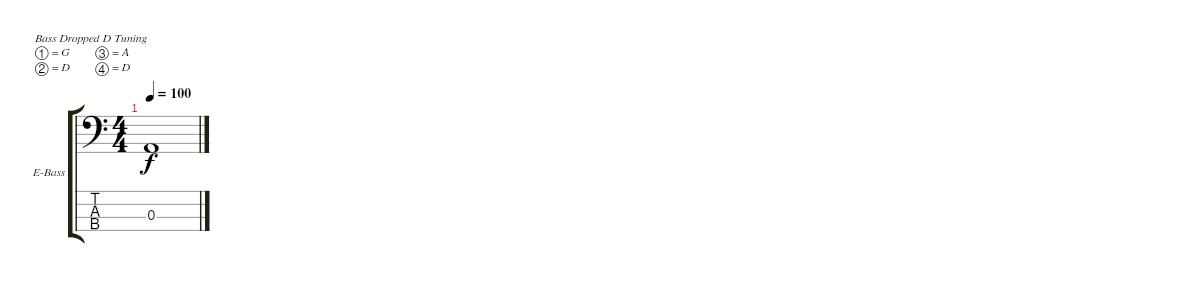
\bracketExtendMode groupsimilarinstruments
\firstSystemTrackNameOrientation horizontal
\otherSystemsTrackNameOrientation horizontal
\track ("Bass" "E-Bass") {instrument electricbassfinger}
\staff {score tabs}
\tuning (G2 D2 A1 D1)
\ts (4 4)
\tempo 100
\clef f4
\ks c
0.3{t}.1{dy f}
